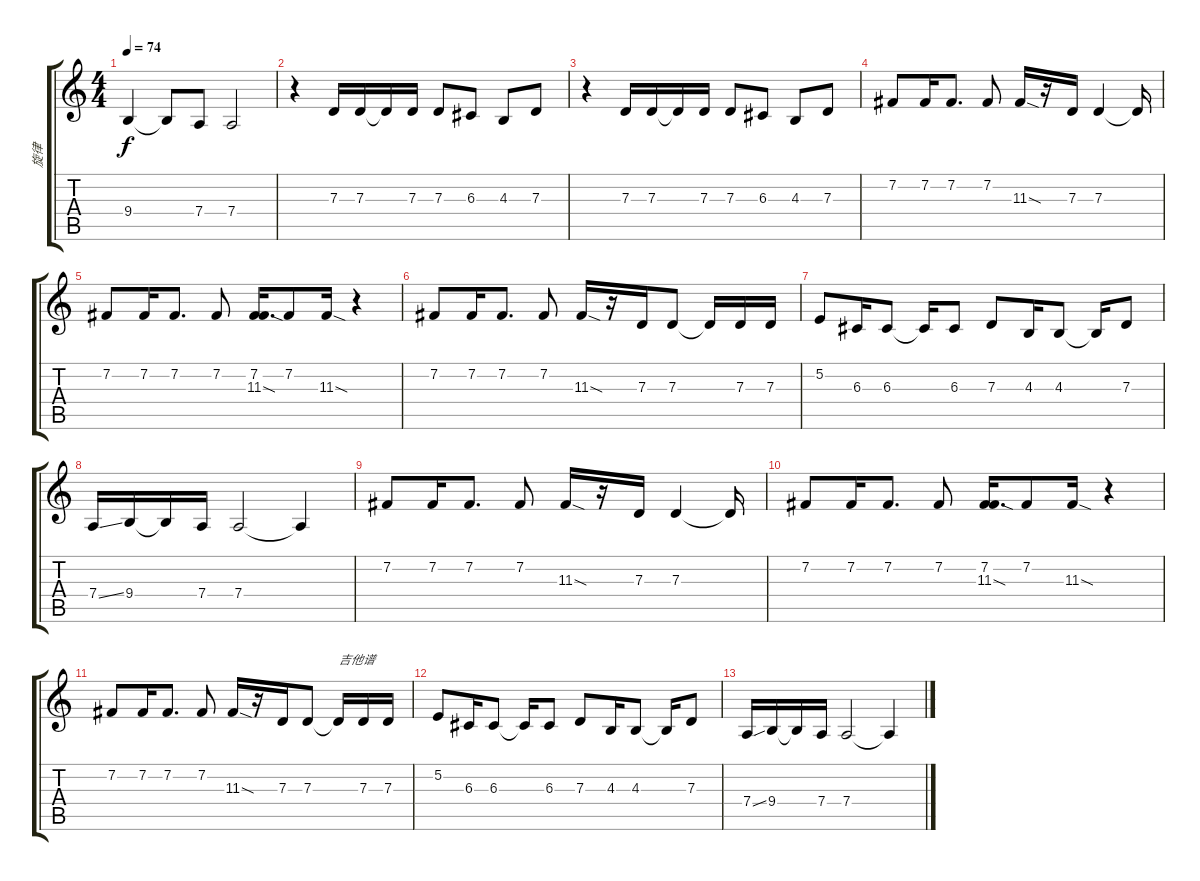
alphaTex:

\track ("旋律" "旋律") {instrument electricpiano1}
\staff {score tabs}
\tuning (E4 B3 G3 D3 A2 E2) {hide}
\ts (4 4)
\tempo 74
\clef g2
\ks c
9.4.4{dy f} 9.4{t}.8 7.4.8 7.4.2 |
r.4 7.3.16 7.3.16 7.3{t}.16 7.3.16 7.3.8 6.3.8 4.3.8 7.3.8 |
r.4 7.3.16 7.3.16 7.3{t}.16 7.3.16 7.3.8 6.3.8 4.3.8 7.3.8 |
7.2.8 7.2.16 7.2.8{d} 7.2.8 11.3{sod}.16 r.16 7.3.16 7.3.4 7.3{t}.16 |
7.2.8 7.2.16 7.2.8{d} 7.2.8 (7.2 11.3{sod}).16{d} 7.2.8 11.3{sod}.16 r.4 |
7.2.8 7.2.16 7.2.8{d} 7.2.8 11.3{sod}.16 r.16 7.3.16 7.3.8 7.3{t}.16 7.3.16 7.3.16 |
5.2.8 6.3.16 6.3.8 6.3{t}.16 6.3.8 7.3.8 4.3.16 4.3.8 4.3{t}.16 7.3.8 |
7.4{ss}.16 9.4.16 9.4{t}.16 7.4.16 7.4.2 7.4{t}.4 |
7.2.8 7.2.16 7.2.8{d} 7.2.8 11.3{sod}.16 r.16 7.3.16 7.3.4 7.3{t}.16 |
7.2.8 7.2.16 7.2.8{d} 7.2.8 (7.2 11.3{sod}).16{d} 7.2.8 11.3{sod}.16 r.4 |
7.2.8 7.2.16 7.2.8{d} 7.2.8 11.3{sod}.16 r.16 7.3.16 7.3.8 7.3{t}.16{txt "吉他谱"} 7.3.16 7.3.16 |
5.2.8 6.3.16 6.3.8 6.3{t}.16 6.3.8 7.3.8 4.3.16 4.3.8 4.3{t}.16 7.3.8 |
7.4{ss}.16 9.4.16 9.4{t}.16 7.4.16 7.4.2 7.4{t}.4
